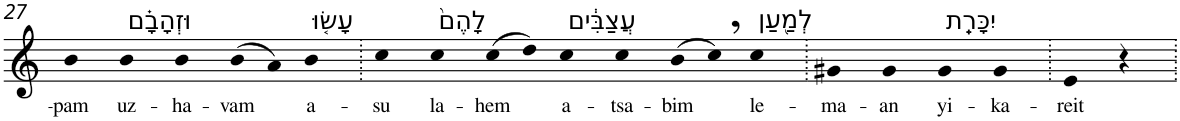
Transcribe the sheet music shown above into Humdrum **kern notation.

**kern	**text
*part1	*part1
*staff1	*staff1
*I"Piano	*
*I'Pno	*
!!LO:PB:g=z
*clefG2	*
*k[]	*
=27	=27
!	!LO:LY:b
4b	-pam
!LO:TX:a:t=וּזְהָבָ֗ם	!
!	!LO:LY:b
4b	uz-
!	!LO:LY:b
4b	-ha-
!	!LO:LY:b
(>8b	-vam
8a)	.
!LO:TX:a:t=עָשׂ֤וּ	!
!	!LO:LY:b
4b	a-
=28.	=28.
!	!LO:LY:b
4cc	-su
!LO:TX:a:t=לָהֶם֙	!
!	!LO:LY:b
4cc	la-
!	!LO:LY:b
(>8cc	-hem
8dd)	.
!LO:TX:a:t=עֲצַבִּ֔ים	!
!	!LO:LY:b
4cc	a-
!	!LO:LY:b
4cc	-tsa-
!	!LO:LY:b
(>8b	-bim
8cc,)	.
!LO:TX:a:t=לְמַ֖עַן	!
!	!LO:LY:b
4cc	le-
=29.	=29.
!	!LO:LY:b
4g#X	-ma-
!	!LO:LY:b
4g#	-an
!LO:TX:a:t=יִכָּרֵֽת	!
!	!LO:LY:b
4g#	yi-
!	!LO:LY:b
4g#	-ka-
=30.	=30.
!	!LO:LY:b
4e	-reit
4r	.
=.	=.
*-	*-
